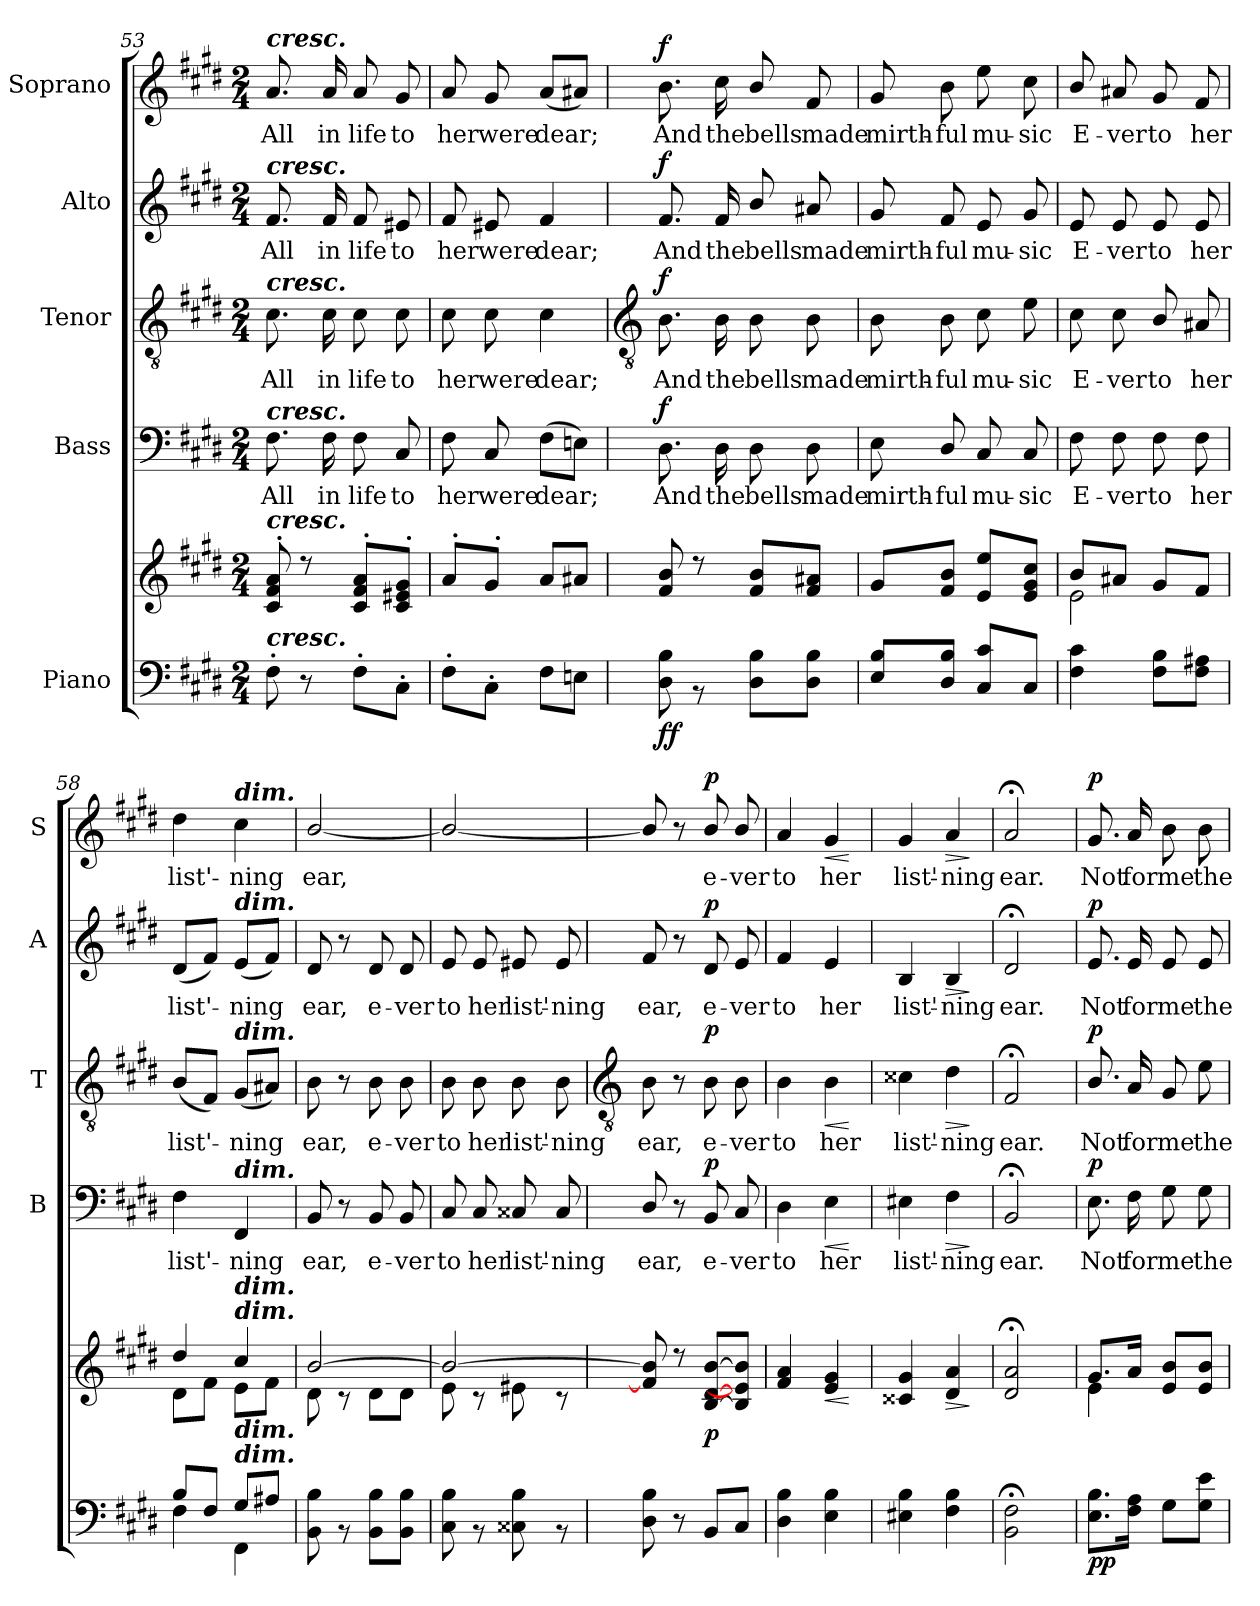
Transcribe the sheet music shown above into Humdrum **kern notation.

**kern	**kern	**dynam	**kern	**text	**dynam	**kern	**text	**dynam	**kern	**text	**dynam	**kern	**text	**dynam
*part5	*part5	*part5	*part4	*part4	*part4	*part3	*part3	*part3	*part2	*part2	*part2	*part1	*part1	*part1
*staff6	*staff5	*staff5/6	*staff4	*staff4	*staff4	*staff3	*staff3	*staff3	*staff2	*staff2	*staff2	*staff1	*staff1	*staff1
*I"Piano	*	*	*I"Bass	*	*	*I"Tenor	*	*	*I"Alto	*	*	*I"Soprano	*	*
*	*	*	*I'B	*	*	*I'T	*	*	*I'A	*	*	*I'S	*	*
*clefF4	*clefG2	*	*clefF4	*	*	*clefGv2	*	*	*clefG2	*	*	*clefG2	*	*
*k[f#c#g#d#]	*k[f#c#g#d#]	*	*k[f#c#g#d#]	*	*	*k[f#c#g#d#]	*	*	*k[f#c#g#d#]	*	*	*k[f#c#g#d#]	*	*
*E:	*E:	*	*E:	*	*	*E:	*	*	*E:	*	*	*E:	*	*
*M2/4	*M2/4	*	*M2/4	*	*	*M2/4	*	*	*M2/4	*	*	*M2/4	*	*
=53	=53	=53	=53	=53	=53	=53	=53	=53	=53	=53	=53	=53	=53	=53
*	*^	*	*	*	*	*	*	*	*	*	*	*	*	*
!	!	!	!	!	!	!	!	!	!	!	!	!	!LO:TX:a:Bi:t=cresc.	!	!
!	!	!	!	!	!	!	!	!	!	!LO:TX:a:Bi:t=cresc.	!	!	!	!	!
!	!	!	!	!	!	!	!LO:TX:a:Bi:t=cresc.	!	!	!	!	!	!	!	!
!	!	!	!	!LO:TX:a:Bi:t=cresc.	!	!	!	!	!	!	!	!	!	!	!
!	!LO:TX:a:Bi:t=cresc.	!	!	!	!	!	!	!	!	!	!	!	!	!	!
!LO:TX:a:Bi:t=cresc.	!	!	!	!	!	!	!	!	!	!	!	!	!	!	!
!	!	!LO:N:vis=1	!	!	!LO:LY:b	!	!	!LO:LY:b	!	!	!LO:LY:b	!	!	!LO:LY:b	!
8F#'	8c#' 8f#' 8a'	2ryy	.	8.F#	All	.	8.c#	All	.	8.f#	All	.	8.a	All	.
8r	8r	.	.	.	.	.	.	.	.	.	.	.	.	.	.
!	!	!	!	!	!LO:LY:b	!	!	!LO:LY:b	!	!	!LO:LY:b	!	!	!LO:LY:b	!
.	.	.	.	16F#	in	.	16c#	in	.	16f#	in	.	16a	in	.
!	!	!	!	!	!LO:LY:b	!	!	!LO:LY:b	!	!	!LO:LY:b	!	!	!LO:LY:b	!
8F#'L	8c#' 8f#' 8a'L	.	.	8F#	life	.	8c#	life	.	8f#	life	.	8a	life	.
!	!	!	!	!	!LO:LY:b	!	!	!LO:LY:b	!	!	!LO:LY:b	!	!	!LO:LY:b	!
8C#'J	8c#' 8e#X' 8g#'J	.	.	8C#	to	.	8c#	to	.	8e#X	to	.	8g#	to	.
=54	=54	=54	=54	=54	=54	=54	=54	=54	=54	=54	=54	=54	=54	=54	=54
!	!	!LO:N:vis=1	!	!	!LO:LY:b	!	!	!LO:LY:b	!	!	!LO:LY:b	!	!	!LO:LY:b	!
8F#'L	8a'L	2ryy	.	8F#	her	.	8c#	her	.	8f#	her	.	8a	her	.
!	!	!	!	!	!LO:LY:b	!	!	!LO:LY:b	!	!	!LO:LY:b	!	!	!LO:LY:b	!
8C#'J	8g#'J	.	.	8C#	were	.	8c#	were	.	8e#X	were	.	8g#	were	.
!	!	!	!	!	!LO:LY:b	!	!	!LO:LY:b	!	!	!LO:LY:b	!	!	!LO:LY:b	!
8F#L	8aL	.	.	(>8F#L	dear;	.	4c#	dear;	.	4f#	dear;	.	(<8aL	dear;	.
8EnJ	8a#XJ	.	.	8EnJ)	.	.	.	.	.	.	.	.	8a#XJ)	.	.
!!LO:LB:g=z
=55	=55	=55	=55	=55	=55	=55	=55	=55	=55	=55	=55	=55	=55	=55	=55
*	*	*	*	*	*	*	*clefGv2	*	*	*	*	*	*	*	*
*^	*	*	*	*	*	*	*	*	*	*	*	*	*	*	*
!	!	!	!LO:N:vis=1	!LO:DY:b=2	!	!LO:LY:b	!	!	!LO:LY:b	!	!	!LO:LY:b	!	!	!LO:LY:b	!
!	!	!	!	!LO:DY:n=1:b	!	!	!LO:DY:b	!	!	!LO:DY:b	!	!	!LO:DY:b	!	!	!LO:DY:b
2ryy	8D#\ 8B\	8f#/ 8b/	2ryy	f f	8.D#	And	f	8.B	And	f	8.f#	And	f	8.b	And	f
.	8r	8r	.	.	.	.	.	.	.	.	.	.	.	.	.	.
!	!	!	!	!	!	!LO:LY:b	!	!	!LO:LY:b	!	!	!LO:LY:b	!	!	!LO:LY:b	!
.	.	.	.	.	16D#	the	.	16B	the	.	16f#	the	.	16cc#	the	.
!	!	!	!	!	!	!LO:LY:b	!	!	!LO:LY:b	!	!	!LO:LY:b	!	!	!LO:LY:b	!
.	8D#\ 8B\L	8f#/ 8b/L	.	.	8D#	bells	.	8B	bells	.	8b/	bells	.	8b/	bells	.
!	!	!	!	!	!	!LO:LY:b	!	!	!LO:LY:b	!	!	!LO:LY:b	!	!	!LO:LY:b	!
.	8D#\ 8B\J	8f#/ 8a#X/J	.	.	8D#	made	.	8B	made	.	8a#X	made	.	8f#	made	.
=56	=56	=56	=56	=56	=56	=56	=56	=56	=56	=56	=56	=56	=56	=56	=56	=56
!	!	!	!LO:N:vis=1	!	!	!LO:LY:b	!	!	!LO:LY:b	!	!	!LO:LY:b	!	!	!LO:LY:b	!
2ryy	8E\ 8B\L	8g#/L	2ryy	.	8E	mirth-	.	8B	mirth-	.	8g#	mirth-	.	8g#	mirth-	.
!	!	!	!	!	!	!LO:LY:b	!	!	!LO:LY:b	!	!	!LO:LY:b	!	!	!LO:LY:b	!
.	8D#/ 8B/J	8f#/ 8b/J	.	.	8D#/	-ful	.	8B	-ful	.	8f#	-ful	.	8b	-ful	.
!	!	!	!	!	!	!LO:LY:b	!	!	!LO:LY:b	!	!	!LO:LY:b	!	!	!LO:LY:b	!
.	8C#\ 8c#\L	8e/ 8ee/L	.	.	8C#	mu-	.	8c#	mu-	.	8e	mu-	.	8ee	mu-	.
!	!	!	!	!	!	!LO:LY:b	!	!	!LO:LY:b	!	!	!LO:LY:b	!	!	!LO:LY:b	!
.	8C#/J	8e/ 8g#/ 8cc#/J	.	.	8C#	-sic	.	8e	-sic	.	8g#	-sic	.	8cc#	-sic	.
=57	=57	=57	=57	=57	=57	=57	=57	=57	=57	=57	=57	=57	=57	=57	=57	=57
!LO:N:vis=1	!	!	!	!	!	!LO:LY:b	!	!	!LO:LY:b	!	!	!LO:LY:b	!	!	!LO:LY:b	!
2ryy	4F#\ 4c#\	8b/L	2e\	.	8F#	E-	.	8c#	E-	.	8e	E-	.	8b/	E-	.
!	!	!	!	!	!	!LO:LY:b	!	!	!LO:LY:b	!	!	!LO:LY:b	!	!	!LO:LY:b	!
.	.	8a#X/J	.	.	8F#	-ver	.	8c#	-ver	.	8e	-ver	.	8a#X	-ver	.
!	!	!	!	!	!	!LO:LY:b	!	!	!LO:LY:b	!	!	!LO:LY:b	!	!	!LO:LY:b	!
.	8F#\ 8B\L	8g#/L	.	.	8F#	to	.	8B/	to	.	8e	to	.	8g#	to	.
!	!	!	!	!	!	!LO:LY:b	!	!	!LO:LY:b	!	!	!LO:LY:b	!	!	!LO:LY:b	!
.	8F#\ 8A#X\J	8f#/J	.	.	8F#	her	.	8A#X	her	.	8e	her	.	8f#	her	.
=58	=58	=58	=58	=58	=58	=58	=58	=58	=58	=58	=58	=58	=58	=58	=58	=58
!	!	!	!	!	!	!LO:LY:b	!	!	!LO:LY:b	!	!	!LO:LY:b	!	!	!LO:LY:b	!
8B/L	4F#\	4dd#/	8d#\L	.	4F#	list'-	.	(<8BL	list'-	.	(<8d#L	list'-	.	4dd#	list'-	.
8F#/J	.	.	8f#\J	.	.	.	.	8F#J)	.	.	8f#J)	.	.	.	.	.
!	!	!	!	!	!	!	!	!	!	!	!	!	!	!LO:TX:a:Bi:t=dim.	!	!
!	!	!	!	!	!	!	!	!	!	!	!LO:TX:a:Bi:t=dim.	!	!	!	!	!
!	!	!	!	!	!	!	!	!LO:TX:a:Bi:t=dim.	!	!	!	!	!	!	!	!
!	!	!	!	!	!LO:TX:a:Bi:t=dim.	!	!	!	!	!	!	!	!	!	!	!
!	!	!LO:TX:a:Bi:t=dim.	!	!	!	!	!	!	!	!	!	!	!	!	!	!
!	!	!LO:TX:a:Bi:t=dim.	!	!	!	!	!	!	!	!	!	!	!	!	!	!
!LO:TX:a:Bi:t=dim.	!	!	!	!	!	!	!	!	!	!	!	!	!	!	!	!
!LO:TX:a:Bi:t=dim.	!	!	!	!	!	!	!	!	!	!	!	!	!	!	!	!
!	!	!	!	!	!	!LO:LY:b	!	!	!LO:LY:b	!	!	!LO:LY:b	!	!	!LO:LY:b	!
8G#/L	4FF#\	4cc#/	8e\L	.	4FF#	-ning	.	(<8G#L	ning	.	(<8eL	ning	.	4cc#	-ning	.
8A#X/J	.	.	8f#\J	.	.	.	.	8A#XJ)	.	.	8f#J)	.	.	.	.	.
=59	=59	=59	=59	=59	=59	=59	=59	=59	=59	=59	=59	=59	=59	=59	=59	=59
!	!	!	!	!	!	!LO:LY:b	!	!	!LO:LY:b	!	!	!LO:LY:b	!	!	!LO:LY:b	!
2ryy	8BB\ 8B\	[2b/	8d#\	.	8BB	ear,	.	8B	ear,	.	8d#	ear,	.	[2b/	ear,	.
.	8r	.	8r	.	8r	.	.	8r	.	.	8r	.	.	.	.	.
!	!	!	!	!	!	!LO:LY:b	!	!	!LO:LY:b	!	!	!LO:LY:b	!	!	!	!
.	8BB\ 8B\L	.	8d#\L	.	8BB	e-	.	8B	e-	.	8d#	e-	.	.	.	.
!	!	!	!	!	!	!LO:LY:b	!	!	!LO:LY:b	!	!	!LO:LY:b	!	!	!	!
.	8BB\ 8B\J	.	8d#\J	.	8BB	-ver	.	8B	-ver	.	8d#	-ver	.	.	.	.
=60	=60	=60	=60	=60	=60	=60	=60	=60	=60	=60	=60	=60	=60	=60	=60	=60
!	!	!	!	!	!	!LO:LY:b	!	!	!LO:LY:b	!	!	!LO:LY:b	!	!	!	!
2ryy	8C#\ 8B\	2b/_	8e\	.	8C#	to	.	8B	to	.	8e	to	.	2b/_	.	.
!	!	!	!	!	!	!LO:LY:b	!	!	!LO:LY:b	!	!	!LO:LY:b	!	!	!	!
.	8r	.	8r	.	8C#	her	.	8B	her	.	8e	her	.	.	.	.
!	!	!	!	!	!	!LO:LY:b	!	!	!LO:LY:b	!	!	!LO:LY:b	!	!	!	!
.	8C##X\ 8B\	.	8e#X\	.	8C##X	list'-	.	8B	list'-	.	8e#X	list'-	.	.	.	.
!	!	!	!	!	!	!LO:LY:b	!	!	!LO:LY:b	!	!	!LO:LY:b	!	!	!	!
.	8r	.	8r	.	8C##	-ning	.	8B	-ning	.	8e#	-ning	.	.	.	.
*v	*v	*	*	*	*	*	*	*	*	*	*	*	*	*	*	*
!!LO:LB:g=z
=61	=61	=61	=61	=61	=61	=61	=61	=61	=61	=61	=61	=61	=61	=61	=61
*	*	*	*	*	*	*	*clefGv2	*	*	*	*	*	*	*	*
*^	*	*	*	*	*	*	*	*	*	*	*	*	*	*	*
!	!	!	!LO:N:vis=1	!	!	!LO:LY:b	!	!	!LO:LY:b	!	!	!LO:LY:b	!	!	!	!
*v	*v	*	*	*	*	*	*	*	*	*	*	*	*	*	*	*
8D# 8B	8f#/] 8b/]	2ryy	.	8D#/	ear,	.	8B	ear,	.	8f#	ear,	.	8b/]	.	.
8r	8r	.	.	8r	.	.	8r	.	.	8r	.	.	8r	.	.
!	!	!	!LO:DY:b	!	!LO:LY:b	!LO:DY:b	!	!LO:LY:b	!LO:DY:b	!	!LO:LY:b	!LO:DY:b	!	!LO:LY:b	!LO:DY:b
8BB/L	[8B/ [8d#/ [8b/L	.	p	8BB	e-	p	8B	e-	p	8d#	e-	p	8b/	e-	p
!	!	!	!	!	!LO:LY:b	!	!	!LO:LY:b	!	!	!LO:LY:b	!	!	!LO:LY:b	!
8C#/J	8B] 8e] 8b]J	.	.	8C#	-ver	.	8B	-ver	.	8e	-ver	.	8b/	-ver	.
=62	=62	=62	=62	=62	=62	=62	=62	=62	=62	=62	=62	=62	=62	=62	=62
!	!	!LO:N:vis=1	!	!	!LO:LY:b	!	!	!LO:LY:b	!	!	!LO:LY:b	!	!	!LO:LY:b	!
4D# 4B	4f# 4a	2ryy	.	4D#	to	.	4B	to	.	4f#	to	.	4a	to	.
!	!	!	!LO:HP:b	!	!LO:LY:b	!LO:HP:b	!	!LO:LY:b	!LO:HP:b	!	!LO:LY:b	!	!	!LO:LY:b	!LO:HP:b
4E 4B	4e 4g#	.	<	4E	her	<	4B	her	<	4e	her	.	4g#	her	<
*	*v	*v	*	*	*	*	*	*	*	*	*	*	*	*	*
.	.	[	.	.	[	.	.	[	.	.	.	.	.	[
=63	=63	=63	=63	=63	=63	=63	=63	=63	=63	=63	=63	=63	=63	=63
*	*^	*	*	*	*	*	*	*	*	*	*	*	*	*
!	!	!LO:N:vis=1	!	!	!LO:LY:b	!	!	!LO:LY:b	!	!	!LO:LY:b	!	!	!LO:LY:b	!
4E#X 4B	4c##X 4g#	2ryy	.	4E#X	list'-	.	4c##X	list'-	.	4B	list'-	.	4g#	list'-	.
!	!	!	!LO:HP:b	!	!LO:LY:b	!LO:HP:b	!	!LO:LY:b	!LO:HP:b	!	!LO:LY:b	!LO:HP:b	!	!LO:LY:b	!LO:HP:b
4F# 4B	4d# 4a	.	>	4F#	-ning	>	4d#	-ning	>	4B	-ning	>	4a	-ning	>
*	*v	*v	*	*	*	*	*	*	*	*	*	*	*	*	*
.	.	]	.	.	]	.	.	]	.	.	]	.	.	]
=64	=64	=64	=64	=64	=64	=64	=64	=64	=64	=64	=64	=64	=64	=64
*	*^	*	*	*	*	*	*	*	*	*	*	*	*	*
!	!	!LO:N:vis=1	!	!	!LO:LY:b	!	!	!LO:LY:b	!	!	!LO:LY:b	!	!	!LO:LY:b	!
2BB;< 2F#;<	2d#;< 2a;<	2ryy	.	2BB;<	ear.	.	2F#;<	ear.	.	2d#;<	ear.	.	2a;<	ear.	.
=65	=65	=65	=65	=65	=65	=65	=65	=65	=65	=65	=65	=65	=65	=65	=65
!	!	!	!LO:DY:b=2	!	!LO:LY:b	!	!	!LO:LY:b	!	!	!LO:LY:b	!	!	!LO:LY:b	!
!	!	!	!LO:DY:n=1:b	!	!	!LO:DY:b	!	!	!LO:DY:b	!	!	!LO:DY:b	!	!	!LO:DY:b
8.E 8.BL	8.g#L	4e\	p p	8.E	Not	p	8.B/	Not	p	8.e	Not	p	8.g#	Not	p
!	!	!	!	!	!LO:LY:b	!	!	!LO:LY:b	!	!	!LO:LY:b	!	!	!LO:LY:b	!
16F# 16AJ	16aJ	.	.	16F#	for	.	16A	for	.	16e	for	.	16a	for	.
!	!	!	!	!	!LO:LY:b	!	!	!LO:LY:b	!	!	!LO:LY:b	!	!	!LO:LY:b	!
8G#L	8e 8bL	4ryy	.	8G#	me	.	8G#	me	.	8e	me	.	8b	me	.
!	!	!	!	!	!LO:LY:b	!	!	!LO:LY:b	!	!	!LO:LY:b	!	!	!LO:LY:b	!
8G# 8eJ	8e 8bJ	.	.	8G#	the	.	8e	the	.	8e	the	.	8b	the	.
*	*v	*v	*	*	*	*	*	*	*	*	*	*	*	*	*
=	=	=	=	=	=	=	=	=	=	=	=	=	=	=
*-	*-	*-	*-	*-	*-	*-	*-	*-	*-	*-	*-	*-	*-	*-
